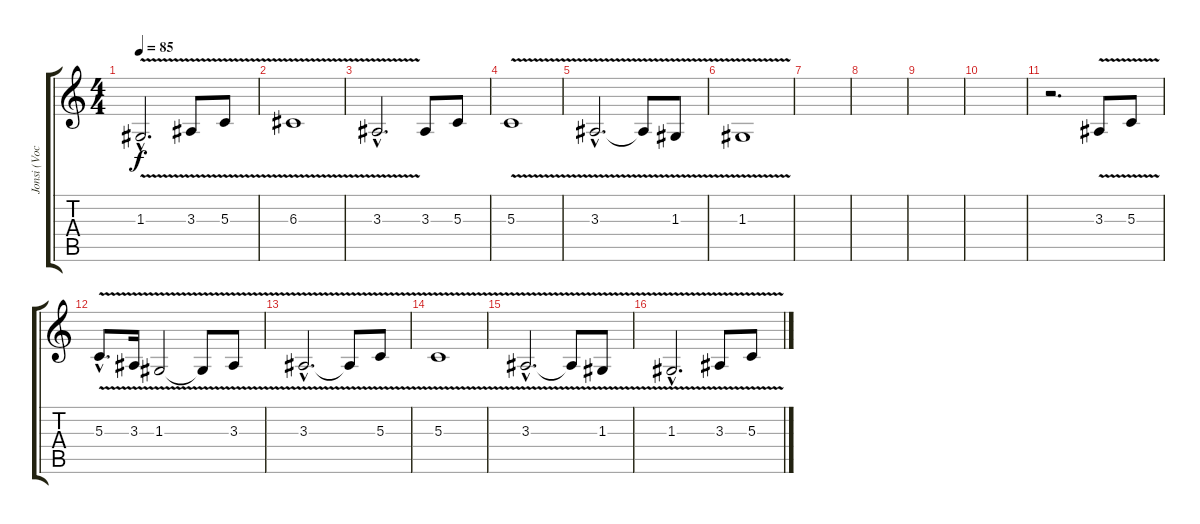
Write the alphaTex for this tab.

\track ("Jonsi (Vocals and Noises)" "Jonsi (Voc") {instrument fx7echoes}
\staff {score tabs}
\tuning (E4 B3 G3 D3 A2 E2) {hide}
\ts (4 4)
\tempo 85
\clef g2
\ks c
1.3{v hac}.2{d dy f} 3.3{v}.8 5.3{v}.8 |
6.3{v}.1 |
3.3{v hac}.2{d} 3.3.8 5.3.8 |
5.3{v}.1 |
3.3{v hac}.2{d} 3.3{t}.8 1.3{v}.8 |
1.3{v}.1 |
|
|
|
|
r.2{d instrument pad2warm} 3.3{v}.8 5.3{v}.8 |
5.3{v hac}.8{d} 3.3{v}.16 1.3{v}.2 1.3{t}.8 3.3{v}.8 |
3.3{v hac}.2{d} 3.3{t}.8 5.3{v}.8 |
5.3{v}.1 |
3.3{v hac}.2{d} 3.3{t}.8 1.3{v}.8 |
1.3{v hac}.2{d} 3.3{v}.8 5.3{v}.8
